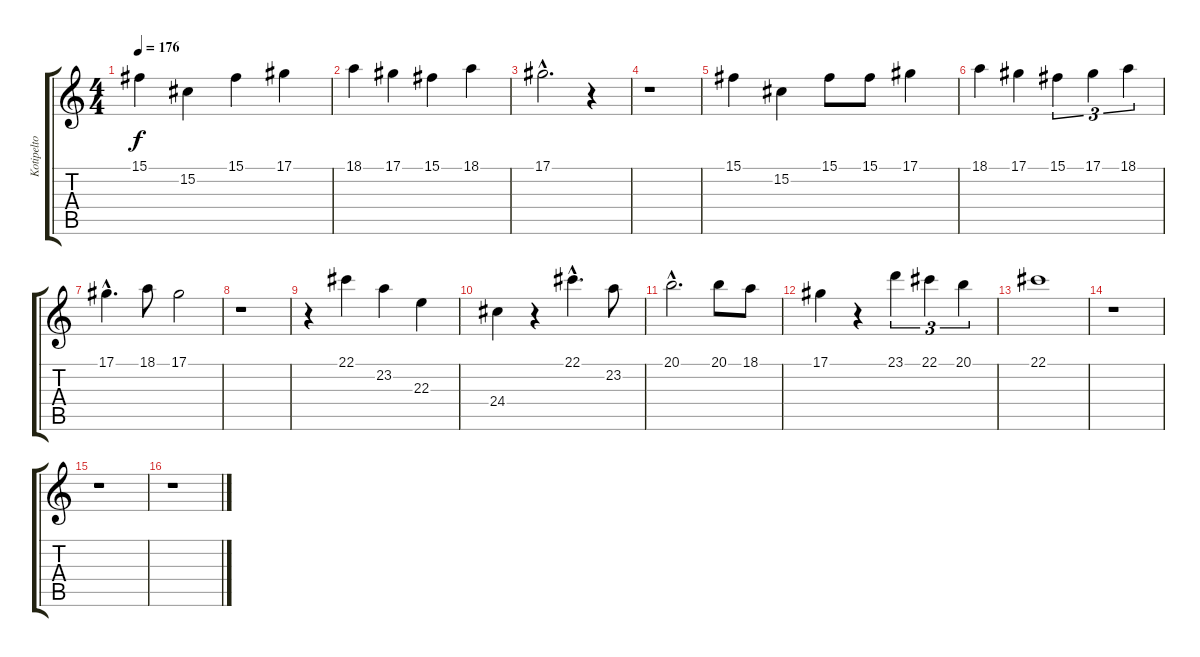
\track ("Kotipelto" "Kotipelto") {instrument flute}
\staff {score tabs}
\tuning (Eb4 Bb3 Gb3 Db3 Ab2 Eb2) {hide}
\ts (4 4)
\tempo 176
\clef g2
\ks c
15.1.4{dy f} 15.2.4 15.1.4 17.1.4 |
18.1.4 17.1.4 15.1.4 18.1.4 |
17.1{hac}.2{d} r.4 |
r.1 |
15.1.4 15.2.4 15.1.8 15.1.8 17.1.4 |
18.1.4 17.1.4 15.1.4{tu (3 2)} 17.1.4{tu (3 2)} 18.1.4{tu (3 2)} |
17.1{hac}.4{d} 18.1.8 17.1.2 |
r.1 |
r.4 22.1.4 23.2.4 22.3.4 |
24.4.4 r.4 22.1{hac}.4{d} 23.2.8 |
20.1{hac}.2{d} 20.1.8 18.1.8 |
17.1.4 r.4 23.1.4{tu (3 2)} 22.1.4{tu (3 2)} 20.1.4{tu (3 2)} |
22.1.1 |
r.1 |
r.1 |
r.1
